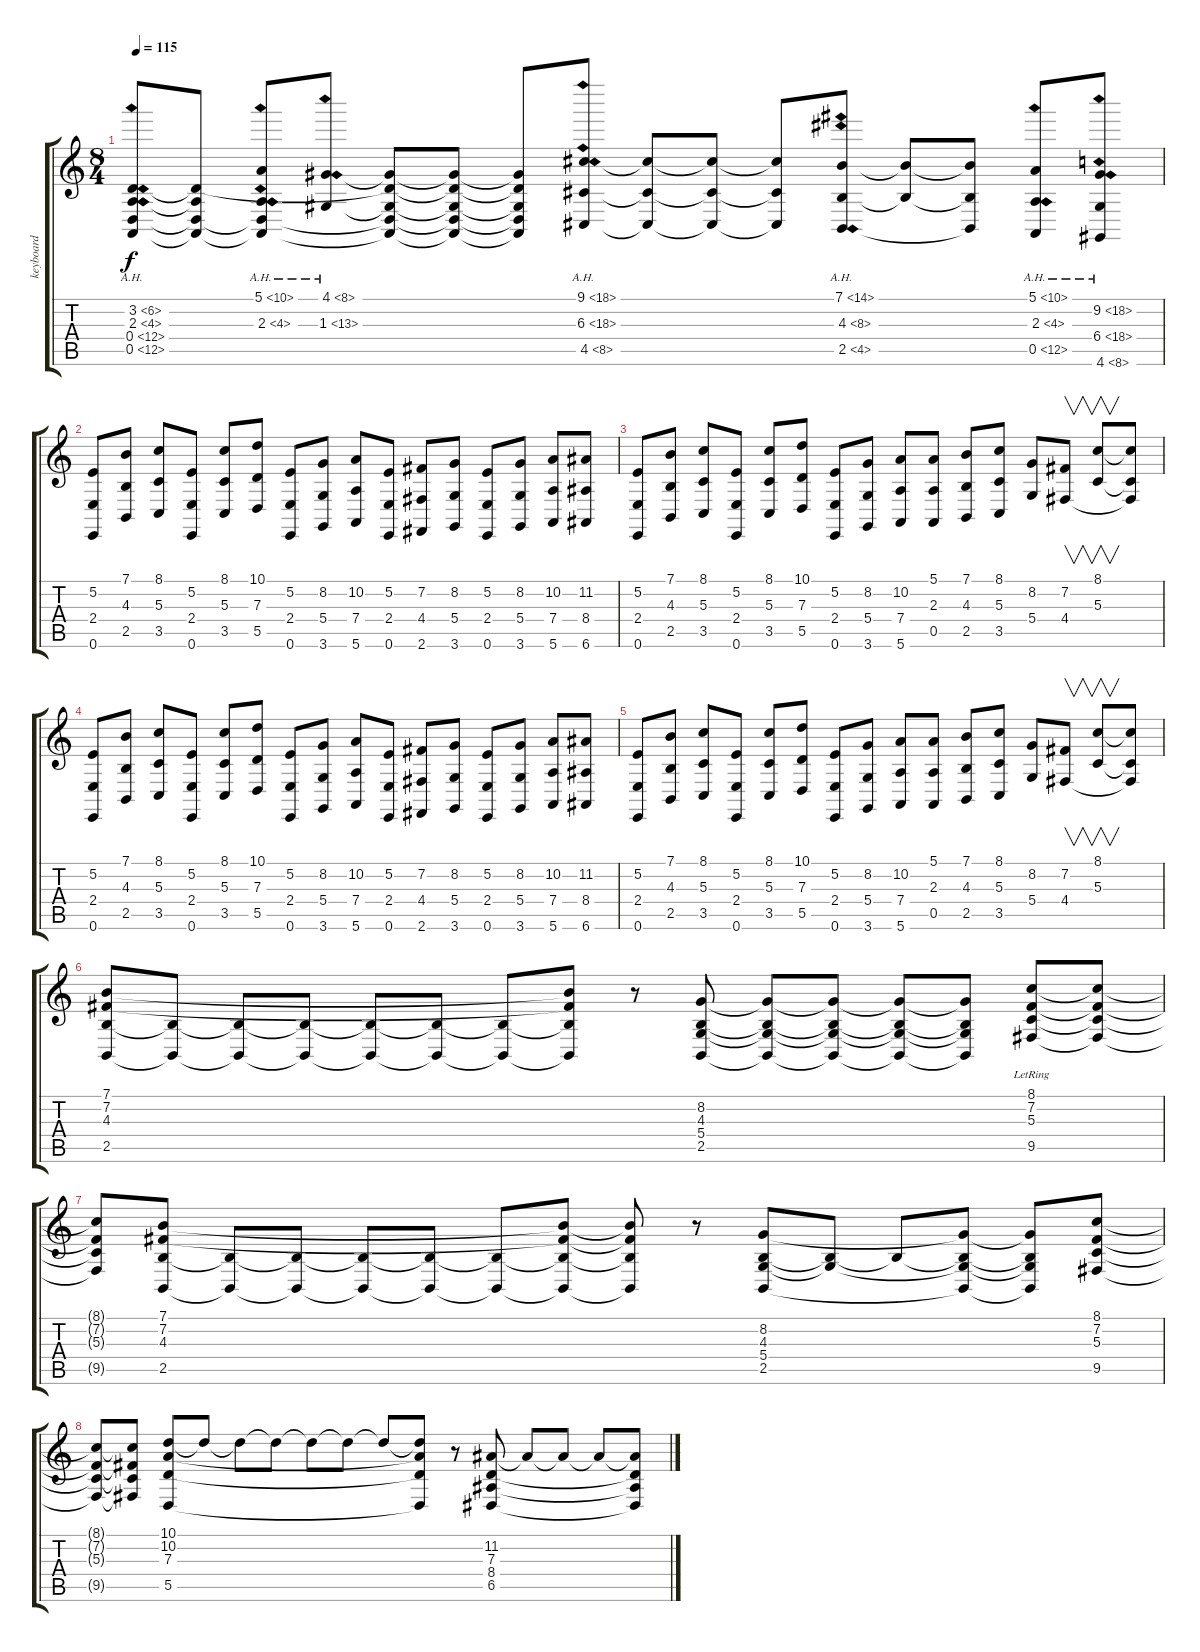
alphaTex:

\track ("keyboard" "keyboard") {instrument stringensemble1}
\staff {score tabs}
\tuning (E4 B3 G3 D3 A2 E2) {hide}
\ts (8 4)
\tempo 115
\clef g2
\ks c
(3.2{ah 3} 2.3{ah 2} 0.4{ah 12} 0.5{ah 12}).8{dy f} (3.2{t} 2.3{t} 0.4{t} 0.5{t}).8 (5.1{ah 5} 2.3{ah 2} 0.4{ah 12 t} 0.5{ah 12 t}).8 (4.1{ah 4} 1.3{ah 12}).8 (4.1{t} 3.2{t} 1.3{t} 0.4{t} 0.5{t}).8 (4.1{t} 3.2{t} 1.3{t} 0.4{t} 0.5{t}).8 (4.1{t} 3.2{t} 1.3{t} 0.4{t} 0.5{t}).8 (9.1{ah 9} 6.3{ah 12} 4.5{ah 4}).8 (9.1{t} 6.3{t} 4.5{t}).8 (9.1{t} 6.3{t} 4.5{t}).8 (9.1{t} 6.3{t} 4.5{t}).8 (7.1{ah 7} 4.3{ah 4} 2.5{ah 2}).8 (7.1{t} 4.3{t}).8 (7.1{t} 4.3{t} 2.5{t}).8 (5.1{ah 5} 2.3{ah 2} 0.5{ah 12}).8 (9.2{ah 9} 6.4{ah 12} 4.6{ah 4}).8 |
(5.2 2.4 0.6).8{instrument lead2sawtooth} (7.1 4.3 2.5).8 (8.1 5.3 3.5).8 (5.2 2.4 0.6).8 (8.1 5.3 3.5).8 (10.1 7.3 5.5).8 (5.2 2.4 0.6).8 (8.2 5.4 3.6).8 (10.2 7.4 5.6).8 (5.2 2.4 0.6).8 (7.2 4.4 2.6).8 (8.2 5.4 3.6).8 (5.2 2.4 0.6).8 (8.2 5.4 3.6).8 (10.2 7.4 5.6).8 (11.2 8.4 6.6).8 |
(5.2 2.4 0.6).8 (7.1 4.3 2.5).8 (8.1 5.3 3.5).8 (5.2 2.4 0.6).8 (8.1 5.3 3.5).8 (10.1 7.3 5.5).8 (5.2 2.4 0.6).8 (8.2 5.4 3.6).8 (10.2 7.4 5.6).8 (5.1 2.3 0.5).8 (7.1 4.3 2.5).8 (8.1 5.3 3.5).8 (8.2 5.4).8 (7.2 4.4).8{v} (8.1 5.3).8{v} (8.1{t} 5.3{t} 4.4{t}).8 |
(5.2 2.4 0.6).8{instrument lead2sawtooth} (7.1 4.3 2.5).8 (8.1 5.3 3.5).8 (5.2 2.4 0.6).8 (8.1 5.3 3.5).8 (10.1 7.3 5.5).8 (5.2 2.4 0.6).8 (8.2 5.4 3.6).8 (10.2 7.4 5.6).8 (5.2 2.4 0.6).8 (7.2 4.4 2.6).8 (8.2 5.4 3.6).8 (5.2 2.4 0.6).8 (8.2 5.4 3.6).8 (10.2 7.4 5.6).8 (11.2 8.4 6.6).8 |
(5.2 2.4 0.6).8 (7.1 4.3 2.5).8 (8.1 5.3 3.5).8 (5.2 2.4 0.6).8 (8.1 5.3 3.5).8 (10.1 7.3 5.5).8 (5.2 2.4 0.6).8 (8.2 5.4 3.6).8 (10.2 7.4 5.6).8 (5.1 2.3 0.5).8 (7.1 4.3 2.5).8 (8.1 5.3 3.5).8 (8.2 5.4).8 (7.2 4.4).8{v} (8.1 5.3).8{v} (8.1{t} 5.3{t} 4.4{t}).8 |
(7.1 7.2 4.3 2.5).8{instrument churchorgan} (4.3{t} 2.5{t}).8 (4.3{t} 2.5{t}).8 (4.3{t} 2.5{t}).8 (4.3{t} 2.5{t}).8 (4.3{t} 2.5{t}).8 (4.3{t} 2.5{t}).8 (7.1{t} 7.2{t} 4.3{t} 2.5{t}).8 r.8 (8.2 4.3 5.4 2.5).8 (8.2{t} 4.3{t} 5.4{t} 2.5{t}).8 (8.2{t} 4.3{t} 5.4{t} 2.5{t}).8 (8.2{t} 4.3{t} 5.4{t} 2.5{t}).8 (8.2{t} 4.3{t} 5.4{t} 2.5{t}).8 (8.1 7.2 5.3 9.5{lr}).8 (8.1{t} 7.2{t} 5.3{t} 9.5{t}).8 |
(8.1{t} 7.2{t} 5.3{t} 9.5{t}).8{instrument churchorgan} (7.1 7.2 4.3 2.5).8 (4.3{t} 2.5{t}).8 (4.3{t} 2.5{t}).8 (4.3{t} 2.5{t}).8 (4.3{t} 2.5{t}).8 (4.3{t} 2.5{t}).8 (7.1{t} 7.2{t} 4.3{t} 2.5{t}).8 (7.1{t} 7.2{t} 4.3{t} 2.5{t}).8 r.8 (8.2 4.3 5.4 2.5).8 (4.3{t} 5.4{t}).8 4.3{t}.8 (8.2{t} 4.3{t} 5.4{t} 2.5{t}).8 (8.2{t} 4.3{t} 5.4{t} 2.5{t}).8 (8.1 7.2 5.3 9.5).8 |
(8.1{t} 7.2{t} 5.3{t} 9.5{t}).8 (8.1{t} 7.2{t} 5.3{t} 9.5{t}).8 (10.1 10.2 7.3 5.5).8 10.1{t}.8 10.1{t}.8 10.1{t}.8 10.1{t}.8 10.1{t}.8 10.1{t}.8 (10.1{t} 10.2{t} 7.3{t} 5.5{t}).8 r.8 (11.2 7.3 8.4 6.5).8 11.2{t}.8 11.2{t}.8 11.2{t}.8 (11.2{t} 7.3{t} 8.4{t} 6.5{t}).8
